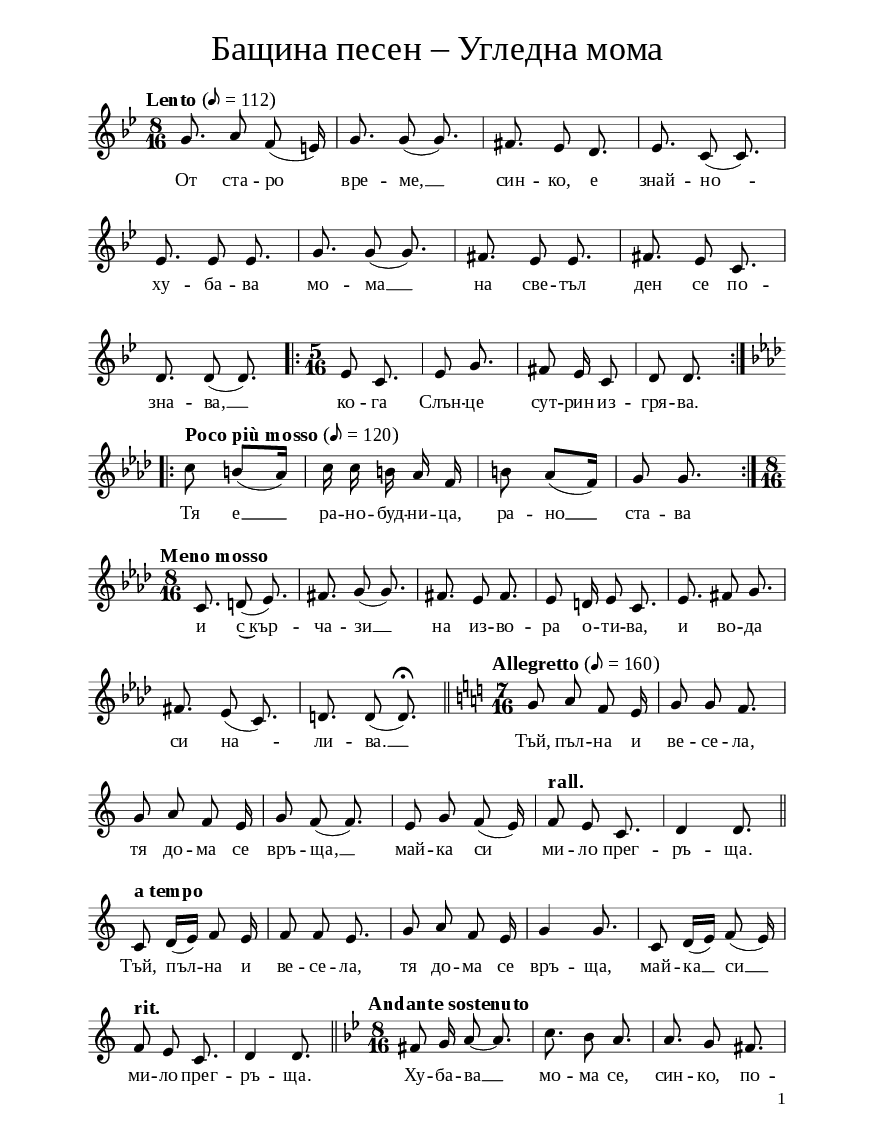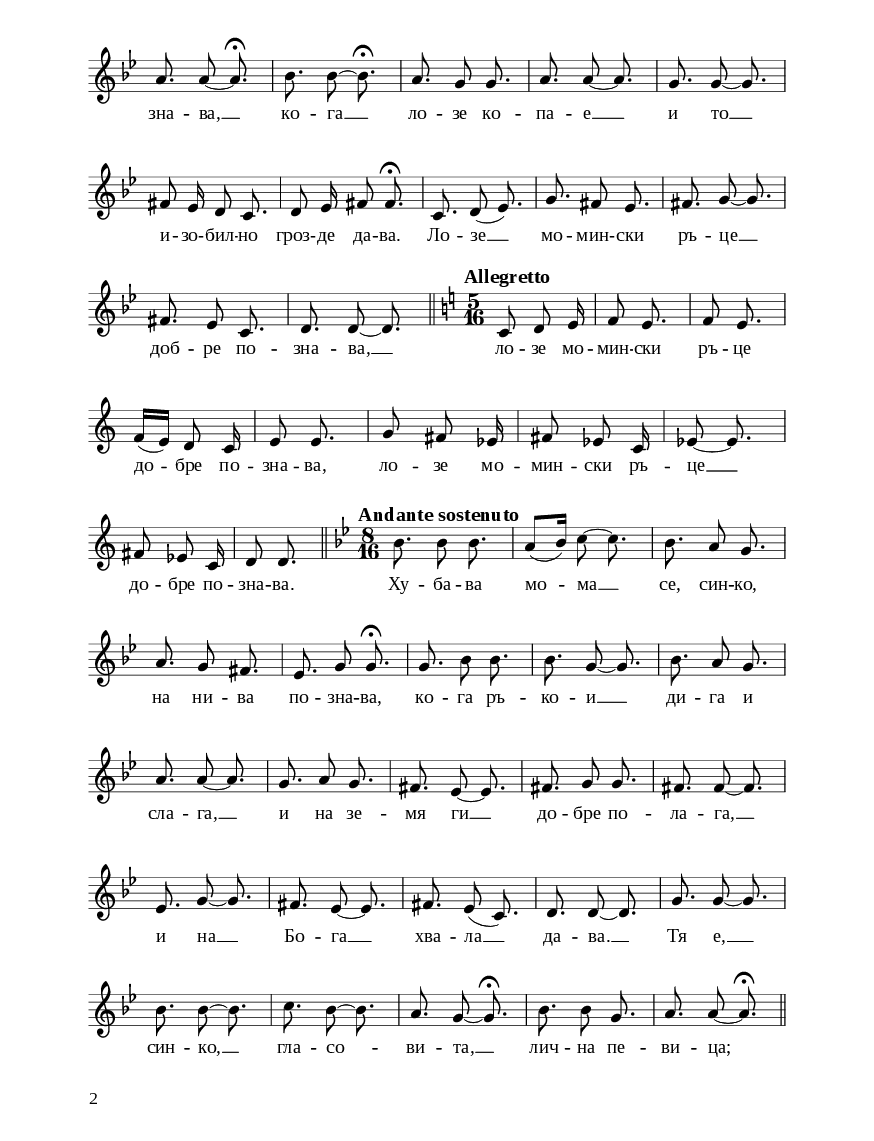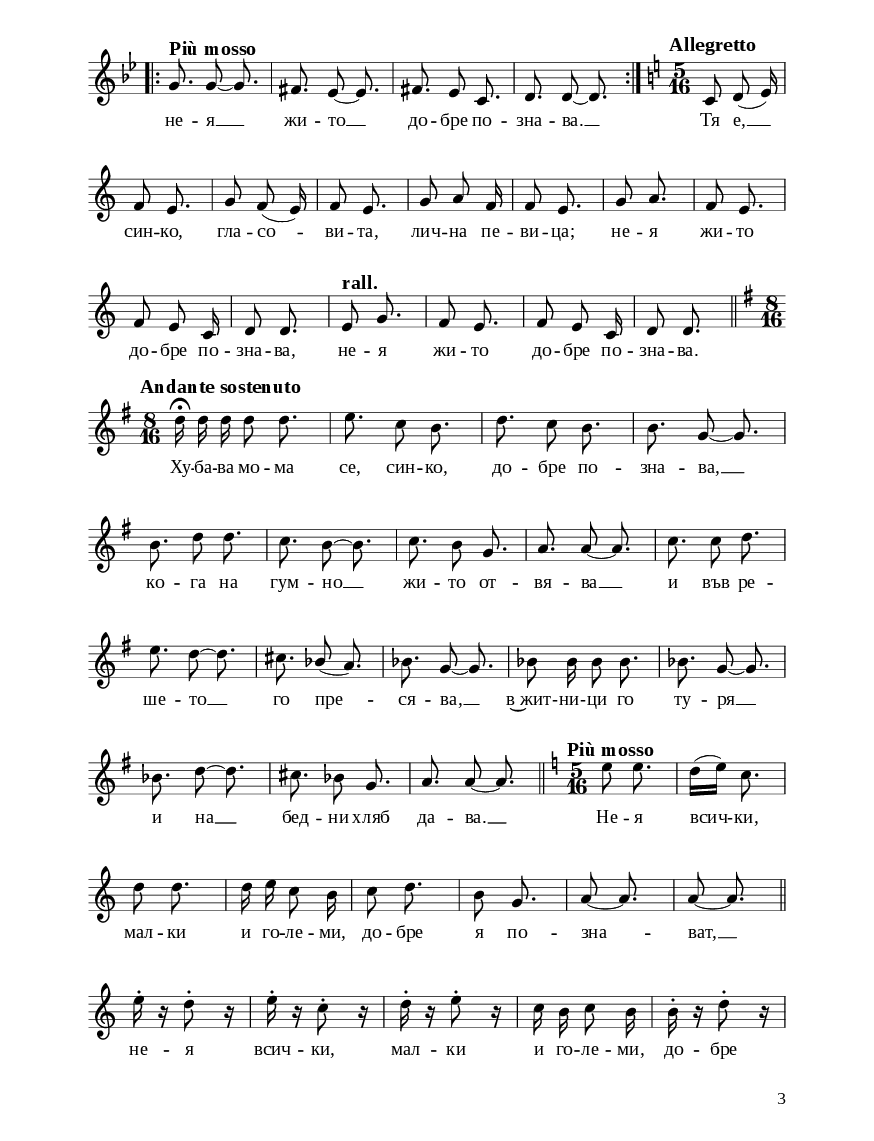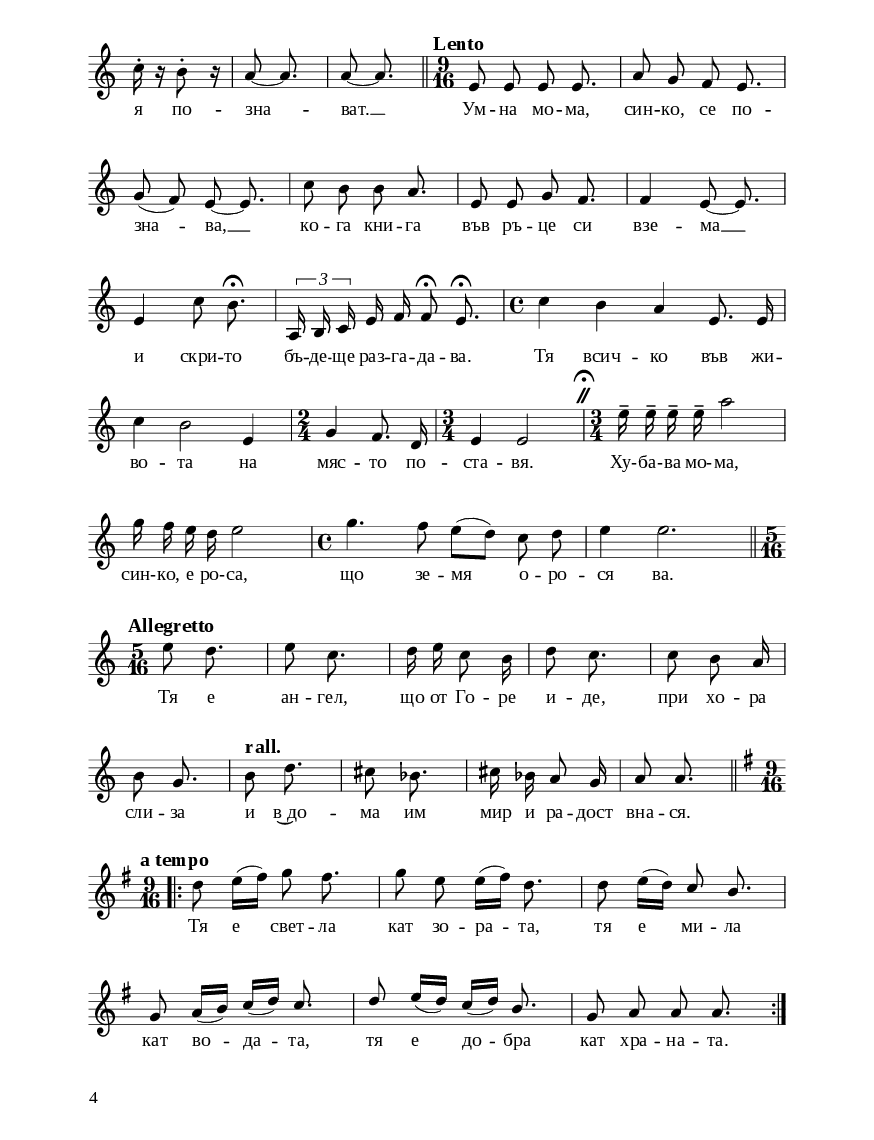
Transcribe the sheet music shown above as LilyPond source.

\version "2.24.3"

% include paper part and global functions
\include "include/globals.ily"
\bookpart {
  \label #'ref138
  \tocItem \markup "Бащина песен – Угледна мома"
  \paper {
    print-all-headers = ##t
    print-page-number = ##t
    print-first-page-number = ##t

    % put page numbers on the bottom
    oddHeaderMarkup = \markup ""
    evenHeaderMarkup = \markup ""
    oddFooterMarkup = \markup
    \fill-line {
      ""
      \if \should-print-page-number \fromproperty #'page:page-number-string
    }
    evenFooterMarkup = \markup
    \fill-line {
      \if \should-print-page-number \fromproperty #'page:page-number-string
      ""
    }

    left-margin = 1.5\cm
    right-margin = 1.5\cm
    top-margin = 1.6\cm
    bottom-margin = 1.2\cm
    ragged-bottom = ##t % do not spread the staves to fill the whole vertical space

    % change distance between staves
    system-system-spacing =
    #'((basic-distance . 15)
       (minimum-distance . 6)
       (padding . 1)
       (stretchability . 12))
  }
  \score {
    \layout {
      indent = 0.0\cm % remove first line indentation
      ragged-last = ##f % do spread last line to fill the whole space
      \override Staff.BarLine.thick-thickness = #4 %make the end and repeat bars thiner
      \override Score.VoltaBracket.font-size = #-1.7 % make the repeat number fontsize smaller
      

      \context {
        \Score
        \omit BarNumber %remove bar numbers
        \override MetronomeMark.font-size = #1.5 % increase the tempo fontsize
        \override TupletNumber.font-size = #0.4 % increase the triol number

      } % context

      \context {
        % change staff size
        \Staff
        \override StaffSymbol.thickness = #0.5
        \override BarLine.hair-thickness = #1
        %\override StaffSymbol.ledger-line-thickness = #'(0 . 0)
      }

      \context {
        % adjust space between staff and lyrics and between the two lyric lines
        \Lyrics
        \override VerticalAxisGroup.nonstaff-relatedstaff-spacing = #'((padding . 1))
        \override VerticalAxisGroup.nonstaff-nonstaff-spacing = #'((minimum-distance . 2))
        includeGraceNotes = ##t
      }
    } % layout

    \new Voice  \relative c' {
      \clef treble
      \key g \minor
      \time 8/16
      \tempoFunc "Lento" 8 "112"
      \autoBeamOff
      g'8. a8 f(e16) |
      g8. g8(g8.) |
      fis8. ees8 d8. |
      ees8. c8(c8.) | \break

      ees8. ees8 ees8. |
      g8. g8(g8.)  |
      fis8. ees8 ees8.  |
      fis8. ees8 c8.  | \break

      d8. d8(d8.)  |
      \bar ".|:" \time 5/16 ees8 c8.  |
      ees8 g8. |
      fis8 ees16 c8  |
      d8 d8. | \bar ":|.:" \break

      \tempoFunc "Poco più mosso" 8 "120"
      \key f \minor
      c'8 b8[(aes16)] |  |
      c16 c b aes f |  |
      b8 aes([f16])  |
      g8 g8. | \bar ":|."

      \time 8/16 \break
      \tempo "Meno mosso" c,8. d8(ees8.) |
      fis8. g8 (g8.) |
      fis8. ees8 fis8. |
      ees8 d16 ees8 c8. |
      ees8. fis8 g8. | \break

      fis8.ees8(c8.) |
      d8. d8(d8.\fermata) | \bar "||"
      \time 7/16
      \key c \major
      \tempoFunc "Allegretto" 8 "160"
      g8 a f e16 |
      g8 g f8. | \break

      g8 a f e16 |
      g8 f(f8.) |
      e8 g f(e16) |
      \tempo "rall." f8 e c8. |
      d4 d8. | \bar "||" \break

      \tempo "a tempo"
      c8 d16[(e)] f8 e16 |
      f8 f e8. |
      g8 a f e16 |
      g4 g8. |
      c,8 d16[(e)] f8(e16) | \break

      \tempo "rit."
      f8 e c8. |
      d4 d8. | \bar "||"
      \key g \minor
      \time 8/16
      \tempo "Andante sostenuto"
      fis8 g16 a8~ a8. |
      c8. bes8 a8. |
      a8. g8 fis8. | \break

      a8. a8~ a8.\fermata |
      bes8. bes8~ bes8.\fermata |
      a8. g8 g8. |
      a8. a8~ a8. |
      g8. g8~ g8. | \break

      fis8 ees16 d8 c8. |
      d8 ees16 fis8 fis8.\fermata |
      c8. d8(ees8.) |
      g8. fis8 ees8. |
      fis8. g8~ g8. | \break

      fis8. ees8 c8. |
      d8. d8~ d8. | \bar "||"
      \key c \major
      \time 5/16
      \tempo "Allegretto"
      c8 d e 16 |
      f8 e8. |
      f8 e8. | \break

      f16[(e)] d8 c16 |
      e8 e8.|
      g8 fis ees16 |
      fis8 ees8 c16 |
      ees8~ ees8. | \break

      fis8 ees8 c16 |
      d8 d8. | \bar "||"
      \key g \minor
      \time 8/16
      \tempo "Andante sostenuto"
      bes'8. bes8 bes8. |
      a8[(bes16)] c8~ c8. |
      bes8. a8 g8. | \break
      a8. g8 fis8. |
      ees8. g8 g8.\fermata |
      g8. bes8 bes8. |
      bes8. g8~ g8. |
      bes8. a8 g8. | \break

      a8. a8~ a8. |
      g8. a8 g8. |
      fis8. ees8~ ees8. |
      fis8. g8 g8. |
      fis8. fis8~ fis8. | \break

      ees8. g8~ g8. |
      fis8. ees8~ ees8. |
      fis8. ees8(c8.) |
      d8. d8~ d8. |
      g8. g8~ g8. | \break

      bes8. bes8~ bes8. |
      c8. bes8~ bes8. |
      a8. g8~ g8.\fermata |
      bes8. bes8 g8. |
      a8. a8~ a8.\fermata | \break

      \bar ".|:-||"  \tempo "Più mosso"
      g8. g8~ g8. |
      fis8. ees8~ ees8. |
      fis8. ees8 c8. |
      d8. d8~ d8. | \bar ":|."

      \key c \major
      \time 5/16
      \tempo "Allegretto"
      c8 d(e16) | \break

      f8 e8. |
      g8 f8(e16) |
      f8 e8. |
      g8 a f16 |
      f8 e8. |
      g8 a8. |
      f8 e8. | \break

      f8 e c16 |
      d8 d8. |
      \tempo "rall."
      e8 g8. |
      f8 e8. |
      f8 e c16 |
      d8 d8. | \bar "||"
      \time 8/16
      \key g \major
      \break

      \tempo "Andante sostenuto"
      d'16\fermata d d d8 d8. |
      e8. c8 b8. |
      d8. c8 b8. |
      b8. g8~ g8. \break

      b8. d8 d8. |
      c8. b8~ b8. |
      c8. b8 g8. |
      a8. a8~ a8. |
      c8. c8 d8. | \break

      e8. d8~ d8. |
      cis8. \stemUp bes8(a8.) \stemNeutral |
      bes8. g8~ g8. |
      bes8 bes16 bes8 bes8. |
      bes8. g8~ g8. | \break
      bes8. d8~ d8. |
      cis8. bes8 g8. |
      a8. a8~ a8. |  \bar "||"
      \key c \major
      \time 5/16
      \tempo "Più mosso" e'8 e8. |
      d16[(e)] c8. | \break
      d8 d8. |
      d16 e c8  b16 |
      c8 d8. |
      b8 g8. |
      a8~ a8. |
      a8~ a8. | \bar "||" \break

      e'16\staccato r16 d8\staccato r16 |
      e16\staccato r16 c8\staccato r16 |
      d16\staccato r16 e8\staccato r16 |
      c16 b c8 b16 |
      b16\staccato r16 d8\staccato r16 | \break

      c16\staccato r16 b8\staccato r16 |
      a8~ a8. |
      a8~ a8. |  \bar "||"
      \key a \minor
      \time 9/16
      \tempo "Lento" e8 e e e8. |
      a8 g f e8. | \break

      g8(f) e8~ e8. |
      c'8 b b a8. |
      e8 e g f8. |
      f4 e8~ e8. | \break

      e4 c'8 b8.\fermata |
      \tuplet 3/2 { a,16 b c } e f f8\fermata e8.\fermata |
      \time 4/4 c'4 b a e8. e16  \break |

      c'4 b2 e,4 |
      \time 2/4 g4 f8. d16 |
      \time 3/4 e4   e2 \mark\markup{ \column { \hspace #0 \center-align \normalsize \musicglyph #"scripts.ufermata"  \center-align \normalsize \musicglyph #"scripts.caesura.straight" }}
      |
      \bar "|"
      \time 3/4  | % 149

      e'16 --e16 --e16 --
      e16 --a2   \break | % 151
      g16 f16 e16 d16
      e2 | % 152

      \time 4/4  | % 152
      g4.f8 e8 ( [d8 ] )
      c8 d8  | % 153
      e4 e2. \bar "||" \break
      \tempo "Allegretto"
      \time 5/16  | % 154
      e8 d8. | % 155
      e8 c8. | % 156
      d16 e16  c8 b16 |% 158
      d8 c8. | c8 b8 a16 | \break
      b8  g8. |
      \tempo"rall."b8 d8. | % 161
      cis8 bes8. | % 162
      cis16 bes16  a8  g16 | % 163
      a8  a8. \bar "||"

      \break \repeat volta 1 {
        | % 164
        \bar ".|:-||"  \key g \major \time 9/16 | % 164
        \tempo"a tempo" d8 e16 ( [
        fis16 ) ] g8 fis8. | % 165
        g8 e8 e16 ( [ \stemDown
        fis16 ) ]d8. | % 166
        d8 e16 ( [d16 ) ] \stemUp
        c8 b8. \break | % 167
        g8 a16 ( [  b16 ) ]c16 (
        [d16 ) ]c8. | % 168
        d8 e16 ( [d16 ) ] \stemUp
        c16 ( [d16 ) ]b8. | % 169
        g8  a8  a8  a8. \bar ":|."
      }


    }

    \addlyrics {
      От ста -- ро вре -- ме, __ син -- ко, е знай -- но --
      ху -- ба -- ва мо -- ма __ на све -- тъл ден се по --
      зна -- ва, __ ко -- га Слън -- це сут -- рин из -- гря -- ва.
      Тя е __ ра -- но -- буд -- ни -- ца, ра -- но __ ста -- ва
      и с~кър -- ча -- зи __ на из -- во -- ра о -- ти -- ва, и во -- да
      си на -- ли -- ва. __ Тъй, пъл -- на и ве -- се -- ла,
      тя до -- ма се връ -- ща, __ май -- ка си ми -- ло прег -- ръ -- ща.
      Тъй, пъл -- на и ве -- се -- ла,  тя до -- ма се връ -- ща, май -- ка __ си __
      ми -- ло прег -- ръ -- ща. Ху -- ба -- ва __ мо -- ма се, син -- ко, по --
      зна -- ва, __ ко -- га __ ло -- зе ко -- па -- е __ и то __
      и -- "зо-" -- бил -- но "гроз-" -- де да -- ва. Ло -- зе __ мо -- "мин-" -- ски ръ -- це __
      доб -- ре по -- зна -- ва, __ ло -- зе мо -- мин -- ски ръ -- це
      до -- бре по -- зна -- ва, ло -- зе мо -- мин -- ски ръ -- це __
      до -- бре по -- зна -- ва. Ху -- ба -- ва мо -- ма __ се, син -- ко,
      на ни -- ва по -- зна -- ва, ко -- га ръ -- ко -- и __ ди -- га и
      сла -- га, __ и на  зе -- мя ги __ до -- бре по -- ла -- га, __
      и на __ Бо -- га __  хва -- ла __ да -- ва. __ Тя е, __
      син -- ко, __ гла -- со -- ви -- та, __  лич -- на пе -- ви -- ца;
      не -- я __ жи -- то __ до -- бре по -- зна -- ва. __ Тя е, __
      син -- ко, гла -- со -- ви -- та, лич -- на пе -- ви -- ца; не -- я жи -- то
      до -- бре по -- зна -- ва, не -- я жи -- то до -- бре по -- зна -- ва.
      Ху -- ба -- ва мо -- ма се, син -- ко, до -- бре по -- зна -- ва, __
      ко -- га на гум -- но __  жи -- то от -- вя -- ва __ и във ре --
      ше -- то __ го пре -- ся -- ва, __ "в~жит-" -- "ни-" -- ци го ту -- ря __
      и на __  бед -- ни хляб да -- ва. __ Не -- я "всич-" -- ки,
      мал -- ки и го -- ле -- ми, до -- бре я по -- зна -- ват, __
      не -- я всич -- ки, мал -- ки и го -- ле -- ми, до -- бре
      я по -- зна -- ват. __ Ум -- на мо -- ма, син -- ко, се по --
      зна -- ва, __ ко -- га кни -- га във ръ -- це си взе -- ма __
      и скри -- то бъ -- де -- ще раз -- га -- да -- ва. Тя всич -- ко във жи --
      во -- та на мяс -- то по -- ста -- вя. "Ху-" -- "ба-" -- ва "мо-" -- ма,
      "син-" -- ко, е "ро-" -- са, що зе -- мя о -- ро -- ся ва.
      Тя е ан -- гел, що от Го -- ре и -- де, при хо -- ра
      сли -- за  и в~до -- ма им мир и ра -- дост вна -- ся.
      Тя е свет -- ла кат зо -- ра -- та, тя е ми -- ла
      кат во -- да -- та, тя е до -- бра кат хра -- на -- та.
    }

    \header {
      title = \titleFunc #'ref_desc_5 "Бащина песен – Угледна мома" "Baština pesen – Ugledna moma"
    }

    \midi{}

  } % score

} % bookpart
